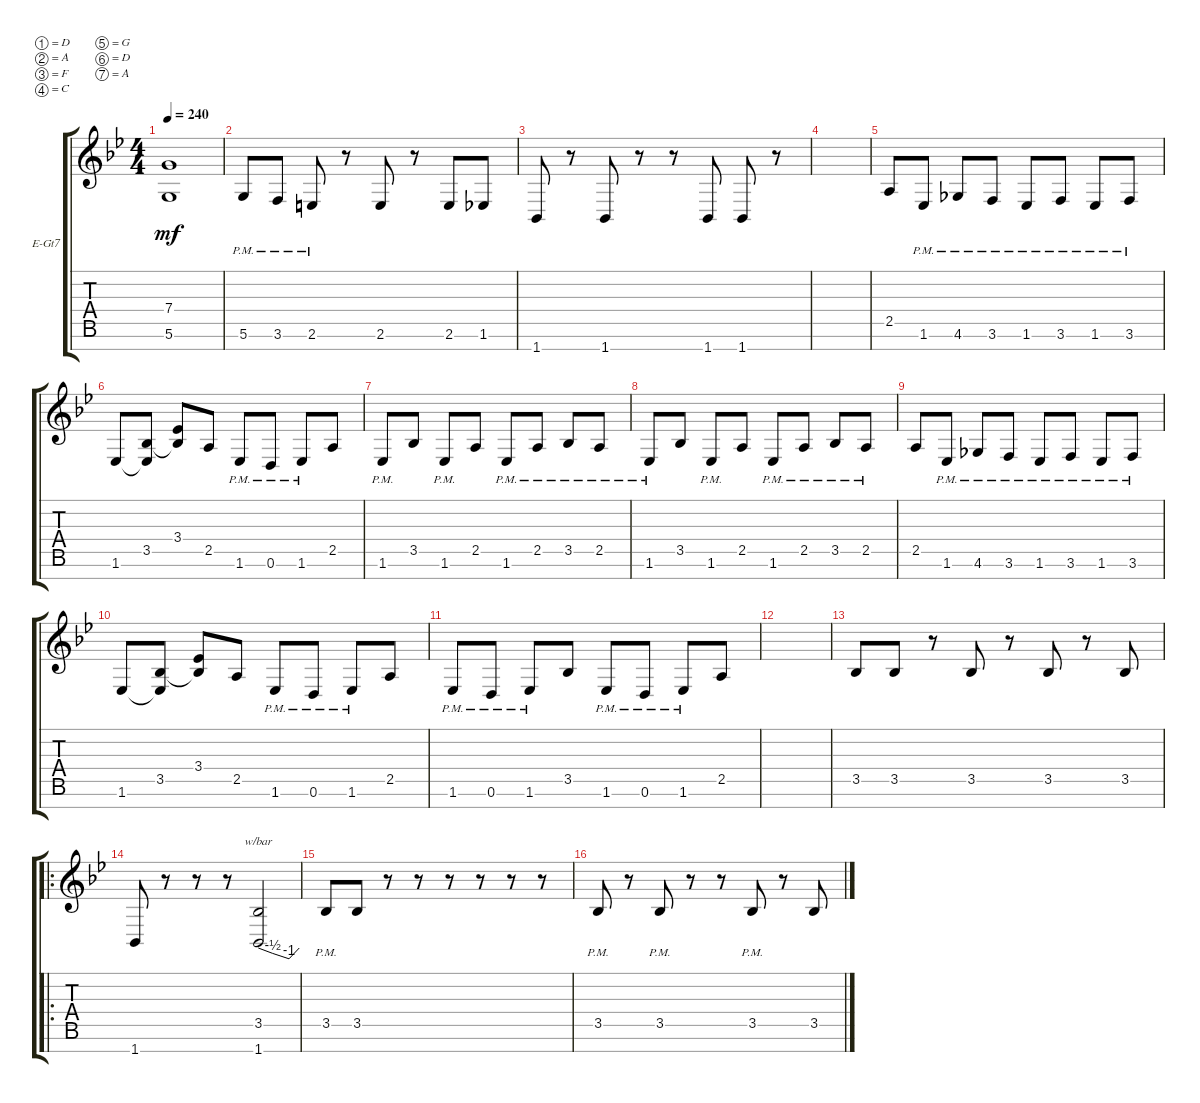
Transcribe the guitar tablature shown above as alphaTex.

\defaultSystemsLayout 4
\bracketExtendMode groupsimilarinstruments
\firstSystemTrackNameOrientation horizontal
\otherSystemsTrackNameOrientation horizontal
\track ("Electric Guitar" "E-Gt7") {instrument distortionguitar}
\staff {score tabs}
\tuning (D4 A3 F3 C3 G2 D2 A1)
\ts (4 4)
\tempo 240
\clef g2
\ks bb
(5.6{acc forcenatural} 7.4{acc forcenatural}).1{dy mf beam Up} |
5.6{pm acc forcenatural}.8{beam Up} 3.6{pm acc forcenatural}.8{beam Up} 2.6{pm acc #}.8{beam Up} r.8{beam Up} 2.6{acc #}.8{beam Up} r.8{beam Up} 2.6{acc #}.8{beam Up} 1.6{acc forcenatural}.8{beam Up} |
1.7{acc forcenatural}.8{beam Up} r.8{beam Up} 1.7{acc forcenatural}.8{beam Up} r.8{beam Up} r.8{beam Up} 1.7{acc forcenatural}.8{beam Up} 1.7{acc forcenatural}.8{beam Up} r.8{beam Up} |
|
2.5{acc forcenatural}.8{beam Up} 1.6{pm acc forcenatural}.8{beam Up} 4.6{pm acc b}.8{beam Up} 3.6{pm acc forcenatural}.8{beam Up} 1.6{pm acc forcenatural}.8{beam Up} 3.6{pm acc forcenatural}.8{beam Up} 1.6{pm acc forcenatural}.8{beam Up} 3.6{pm acc forcenatural}.8{beam Up} |
1.6{acc forcenatural}.8{beam Up} (3.5{acc forcenatural} 1.6{t acc forcenatural}).8{beam Up} (3.4{acc forcenatural} 3.5{t acc forcenatural}).8{beam Up} 2.5{acc forcenatural}.8{beam Up} 1.6{pm acc forcenatural}.8{beam Up} 0.6{pm acc forcenatural}.8{beam Up} 1.6{pm acc forcenatural}.8{beam Up} 2.5{acc forcenatural}.8{beam Up} |
1.6{pm acc forcenatural}.8{beam Up} 3.5{acc forcenatural}.8{beam Up} 1.6{pm acc forcenatural}.8{beam Up} 2.5{acc forcenatural}.8{beam Up} 1.6{pm acc forcenatural}.8{beam Up} 2.5{pm acc forcenatural}.8{beam Up} 3.5{pm acc forcenatural}.8{beam Up} 2.5{pm acc forcenatural}.8{beam Up} |
1.6{pm acc forcenatural}.8{beam Up} 3.5{acc forcenatural}.8{beam Up} 1.6{pm acc forcenatural}.8{beam Up} 2.5{acc forcenatural}.8{beam Up} 1.6{pm acc forcenatural}.8{beam Up} 2.5{pm acc forcenatural}.8{beam Up} 3.5{pm acc forcenatural}.8{beam Up} 2.5{pm acc forcenatural}.8{beam Up} |
2.5{acc forcenatural}.8{beam Up} 1.6{pm acc forcenatural}.8{beam Up} 4.6{pm acc b}.8{beam Up} 3.6{pm acc forcenatural}.8{beam Up} 1.6{pm acc forcenatural}.8{beam Up} 3.6{pm acc forcenatural}.8{beam Up} 1.6{pm acc forcenatural}.8{beam Up} 3.6{pm acc forcenatural}.8{beam Up} |
1.6{acc forcenatural}.8{beam Up} (3.5{acc forcenatural} 1.6{t acc forcenatural}).8{beam Up} (3.4{acc forcenatural} 3.5{t acc forcenatural}).8{beam Up} 2.5{acc forcenatural}.8{beam Up} 1.6{pm acc forcenatural}.8{beam Up} 0.6{pm acc forcenatural}.8{beam Up} 1.6{pm acc forcenatural}.8{beam Up} 2.5{acc forcenatural}.8{beam Up} |
1.6{pm acc forcenatural}.8{beam Up} 0.6{pm acc forcenatural}.8{beam Up} 1.6{pm acc forcenatural}.8{beam Up} 3.5{acc forcenatural}.8{beam Up} 1.6{pm acc forcenatural}.8{beam Up} 0.6{pm acc forcenatural}.8{beam Up} 1.6{pm acc forcenatural}.8{beam Up} 2.5{acc forcenatural}.8{beam Up} |
|
3.5{acc forcenatural}.8{beam Up} 3.5{acc forcenatural}.8{beam Up} r.8{beam Up} 3.5{acc forcenatural}.8{beam Up} r.8{beam Up} 3.5{acc forcenatural}.8{beam Up} r.8{beam Up} 3.5{acc forcenatural}.8{beam Up} |
\ro
1.7{acc forcenatural}.8{beam Up} r.8{beam Up} r.8{beam Up} r.8{beam Up} (1.7{acc forcenatural} 3.5{acc forcenatural}).2{tbe (custom default 0 0 21 -2 21 -2 45 -4 0 0 60 0) beam Up} |
3.5{pm acc forcenatural}.8{beam Up} 3.5{acc forcenatural}.8{beam Up} r.8{beam Up} r.8{beam Up} r.8{beam Up} r.8{beam Up} r.8{beam Up} r.8{beam Up} |
3.5{pm acc forcenatural}.8{beam Up} r.8{beam Up} 3.5{pm acc forcenatural}.8{beam Up} r.8{beam Up} r.8{beam Up} 3.5{pm acc forcenatural}.8{beam Up} r.8{beam Up} 3.5{acc forcenatural}.8{beam Up}
